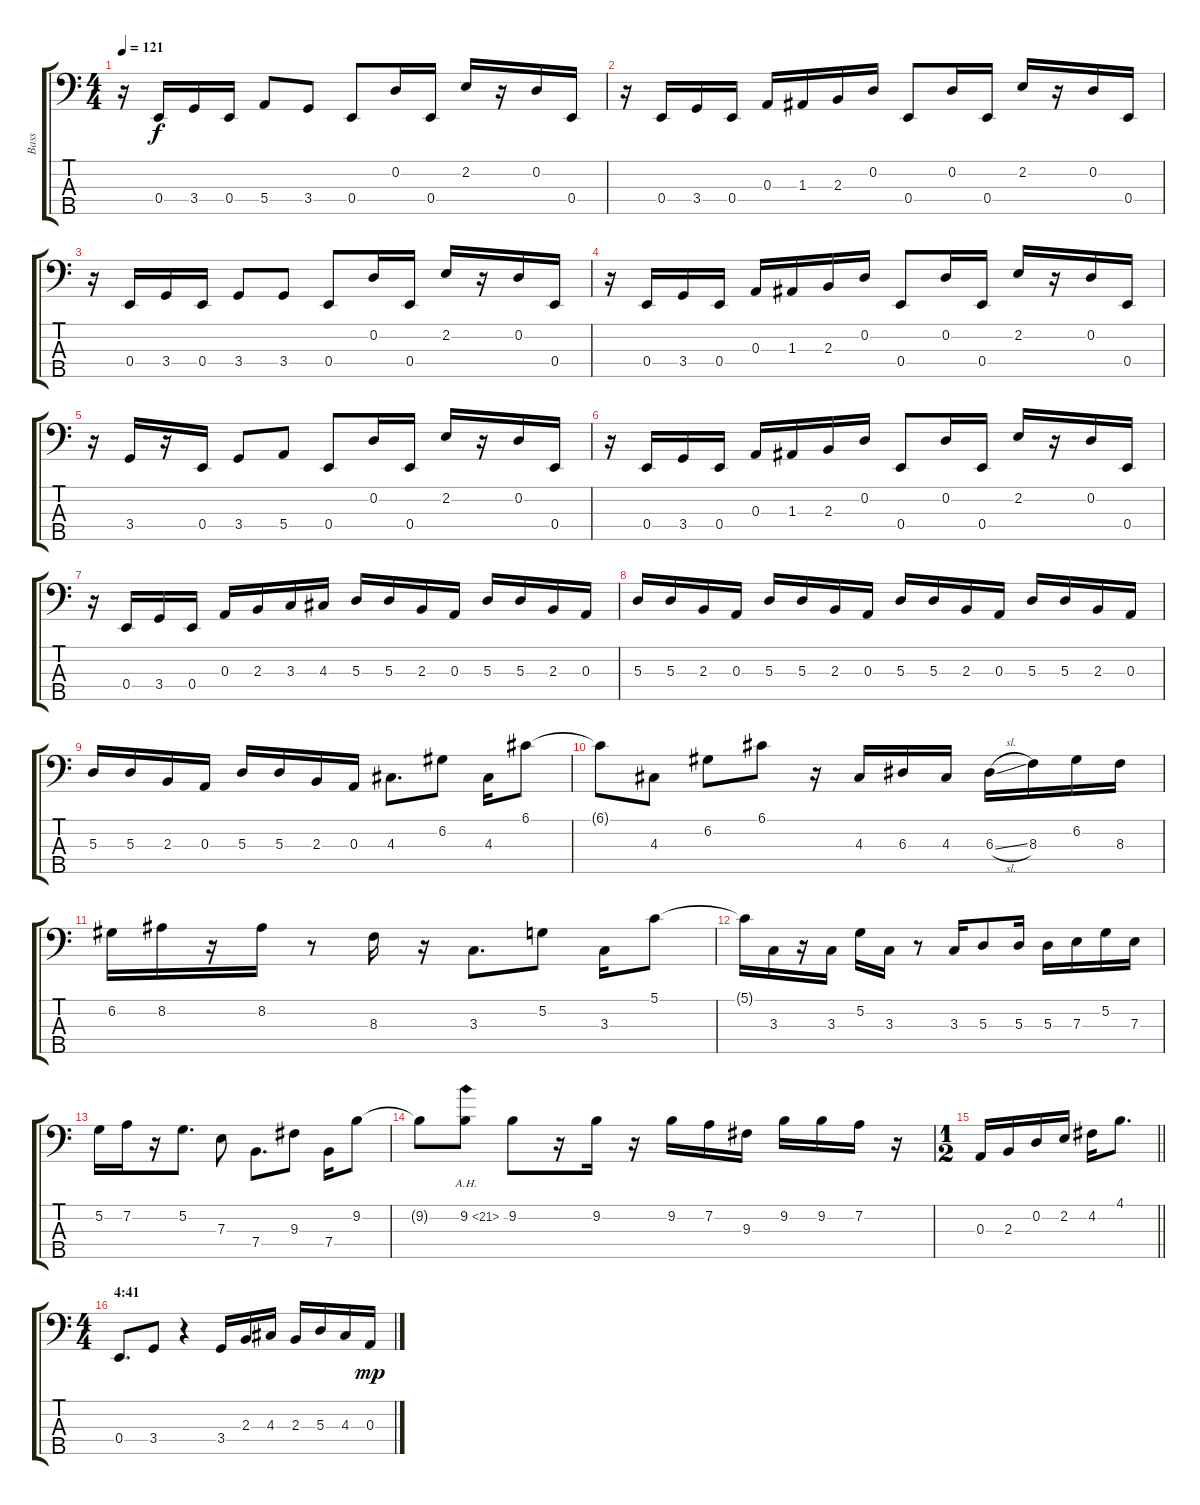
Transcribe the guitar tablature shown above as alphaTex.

\track ("Bass" "Bass") {instrument electricbasspick}
\staff {score tabs}
\tuning (G2 D2 A1 E1 B0) {hide}
\ts (4 4)
\tempo 121
\clef f4
\ks c
r.16{dy f} 0.4.16 3.4.16 0.4.16 5.4.8 3.4.8 0.4.8 0.2.16 0.4.16 2.2.16 r.16 0.2.16 0.4.16 |
r.16 0.4.16 3.4.16 0.4.16 0.3.16 1.3.16 2.3.16 0.2.16 0.4.8 0.2.16 0.4.16 2.2.16 r.16 0.2.16 0.4.16 |
r.16 0.4.16 3.4.16 0.4.16 3.4.8 3.4.8 0.4.8 0.2.16 0.4.16 2.2.16 r.16 0.2.16 0.4.16 |
r.16 0.4.16 3.4.16 0.4.16 0.3.16 1.3.16 2.3.16 0.2.16 0.4.8 0.2.16 0.4.16 2.2.16 r.16 0.2.16 0.4.16 |
r.16 3.4.16 r.16 0.4.16 3.4.8 5.4.8 0.4.8 0.2.16 0.4.16 2.2.16 r.16 0.2.16 0.4.16 |
r.16 0.4.16 3.4.16 0.4.16 0.3.16 1.3.16 2.3.16 0.2.16 0.4.8 0.2.16 0.4.16 2.2.16 r.16 0.2.16 0.4.16 |
r.16 0.4.16 3.4.16 0.4.16 0.3.16 2.3.16 3.3.16 4.3.16 5.3.16 5.3.16 2.3.16 0.3.16 5.3.16 5.3.16 2.3.16 0.3.16 |
5.3.16 5.3.16 2.3.16 0.3.16 5.3.16 5.3.16 2.3.16 0.3.16 5.3.16 5.3.16 2.3.16 0.3.16 5.3.16 5.3.16 2.3.16 0.3.16 |
5.3.16 5.3.16 2.3.16 0.3.16 5.3.16 5.3.16 2.3.16 0.3.16 4.3.8{d} 6.2.8 4.3.16 6.1.8 |
6.1{t}.8 4.3.8 6.2.8 6.1.8 r.16 4.3.16 6.3.16 4.3.16 6.3{sl}.16 8.3.16 6.2.16 8.3.16 |
6.2.16 8.2.16 r.16 8.2.16 r.8 8.3.16 r.16 3.3.8{d} 5.2.8 3.3.16 5.1.8 |
5.1{t}.16 3.3.16 r.16 3.3.16 5.2.16 3.3.16 r.8 3.3.16 5.3.8 5.3.16 5.3.16 7.3.16 5.2.16 7.3.16 |
5.2.16 7.2.16 r.16 5.2.8{d} 7.3.8 7.4.8{d} 9.3.8 7.4.16 9.2.8 |
9.2{t}.8 9.2{ah 12}.8 9.2.8 r.16 9.2.16 r.16 9.2.16 7.2.16 9.3.16 9.2.16 9.2.16 7.2.16 r.16 |
\ts (1 2)
\barLineRight lightlight
0.3.16 2.3.16 0.2.16 2.2.16 4.2.16 4.1.8{d} |
\ts (4 4)
\section ("" "4:41")
0.4.8{d} 3.4.8 r.4 3.4.16 2.3.16 4.3.16 2.3.16 5.3.16 4.3.16 0.3.16{dy mp}
